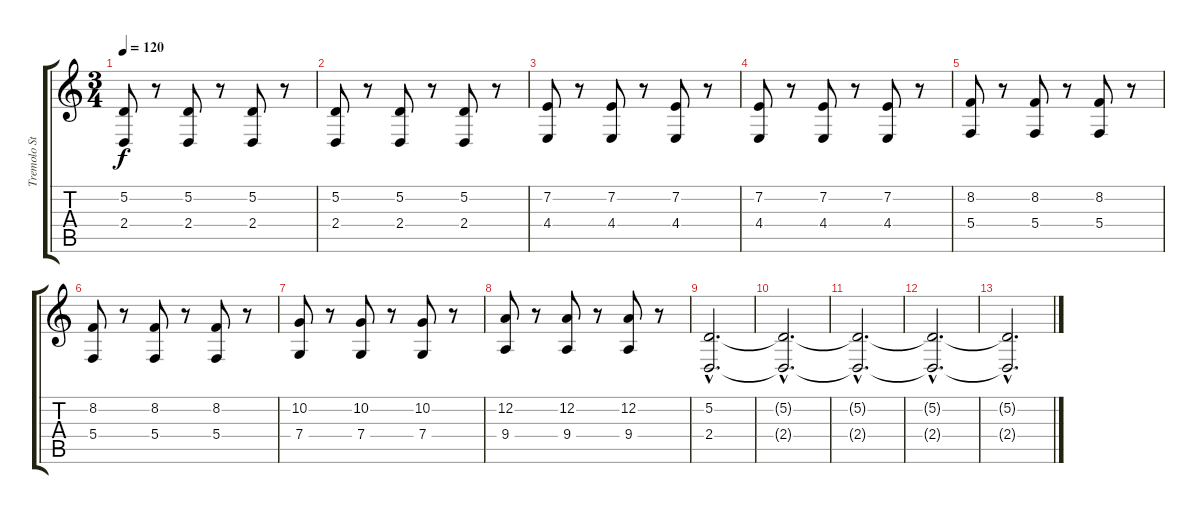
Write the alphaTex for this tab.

\track ("Tremolo Strings" "Tremolo St") {instrument tremolostrings}
\staff {score tabs}
\tuning (D4 A3 F3 C3 G2 D2) {hide}
\ts (3 4)
\tempo 120
\clef g2
\ks c
(5.2 2.4).8{dy f} r.8 (5.2 2.4).8 r.8 (5.2 2.4).8 r.8 |
(5.2 2.4).8 r.8 (5.2 2.4).8 r.8 (5.2 2.4).8 r.8 |
(7.2 4.4).8 r.8 (7.2 4.4).8 r.8 (7.2 4.4).8 r.8 |
(7.2 4.4).8 r.8 (7.2 4.4).8 r.8 (7.2 4.4).8 r.8 |
(8.2 5.4).8 r.8 (8.2 5.4).8 r.8 (8.2 5.4).8 r.8 |
(8.2 5.4).8 r.8 (8.2 5.4).8 r.8 (8.2 5.4).8 r.8 |
(10.2 7.4).8 r.8 (10.2 7.4).8 r.8 (10.2 7.4).8 r.8 |
(12.2 9.4).8 r.8 (12.2 9.4).8 r.8 (12.2 9.4).8 r.8 |
(5.2{hac} 2.4{hac}).2{d volume 0} |
(5.2{hac t} 2.4{hac t}).2{d} |
(5.2{hac t} 2.4{hac t}).2{d} |
(5.2{hac t} 2.4{hac t}).2{d} |
(5.2{hac t} 2.4{hac t}).2{d}
